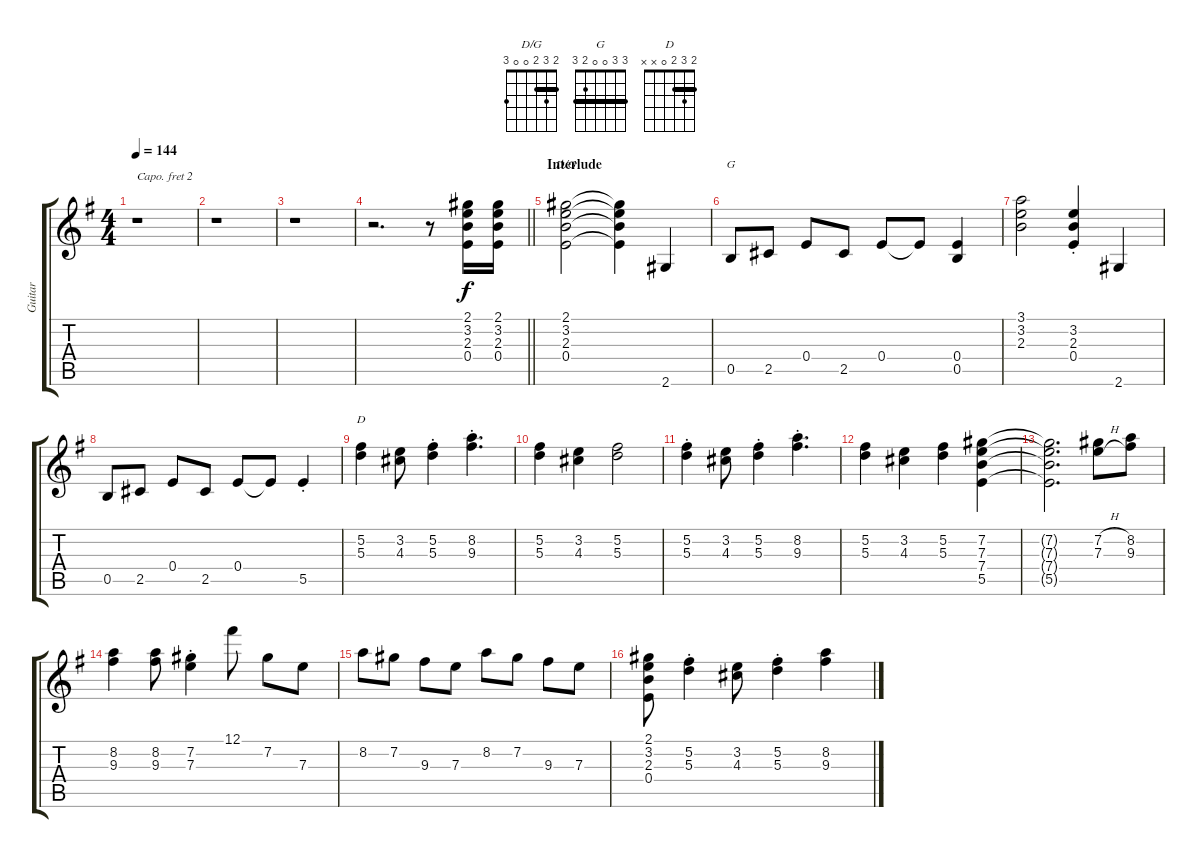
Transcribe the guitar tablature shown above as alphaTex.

\track ("Guitar" "Guitar") {instrument overdrivenguitar}
\staff {score tabs}
\capo 2
\tuning (E4 B3 G3 D3 A2 E2) {hide}
\chord ("D/G" 2 3 2 0 0 3) {barre 2}
\chord ("G" 3 3 0 0 2 3) {barre 3}
\chord ("D" 2 3 2 0 x x) {barre 2}
\ts (4 4)
\tempo 144
\clef g2
\ks g
r.1{dy f} |
r.1 |
r.1 |
\barLineRight lightlight
r.2{d} r.8 (2.1 3.2 2.3 0.4).16 (2.1 3.2 2.3 0.4).16 |
\section ("" "Interlude")
(2.1 3.2 2.3 0.4).2{ch "D/G"} (2.1{t} 3.2{t} 2.3{t} 0.4{t}).4 2.6.4 |
0.5.8{ch "G"} 2.5.8 0.4.8 2.5.8 0.4.8 0.4{t}.8 (0.4 0.5).4 |
(3.1 3.2 2.3).2 (3.2{st} 2.3{st} 0.4{st}).4 2.6.4 |
0.5.8 2.5.8 0.4.8 2.5.8 0.4.8 0.4{t}.8 5.5{st}.4 |
(5.2 5.3).4{ch "D"} (3.2 4.3).8 (5.2{st} 5.3{st}).4 (8.2{st} 9.3{st}).4{d} |
(5.2 5.3).4 (3.2 4.3).4 (5.2 5.3).2 |
(5.2{st} 5.3{st}).4 (3.2 4.3).8 (5.2{st} 5.3{st}).4 (8.2{st} 9.3{st}).4{d} |
(5.2 5.3).4 (3.2 4.3).4 (5.2 5.3).4 (7.2 7.3 7.4 5.5).4 |
(7.2{t} 7.3{t} 7.4{t} 5.5{t}).2{d} (7.2{h} 7.3{h}).8 (8.2 9.3).8 |
(8.2 9.3).4 (8.2 9.3).8 (7.2{st} 7.3{st}).4 12.1.8 7.2.8 7.3.8 |
8.2.8 7.2.8 9.3.8 7.3.8 8.2.8 7.2.8 9.3.8 7.3.8 |
(2.1 3.2 2.3 0.4).8 (5.2{st} 5.3{st}).4 (3.2 4.3).8 (5.2{st} 5.3{st}).4 (8.2 9.3).4
